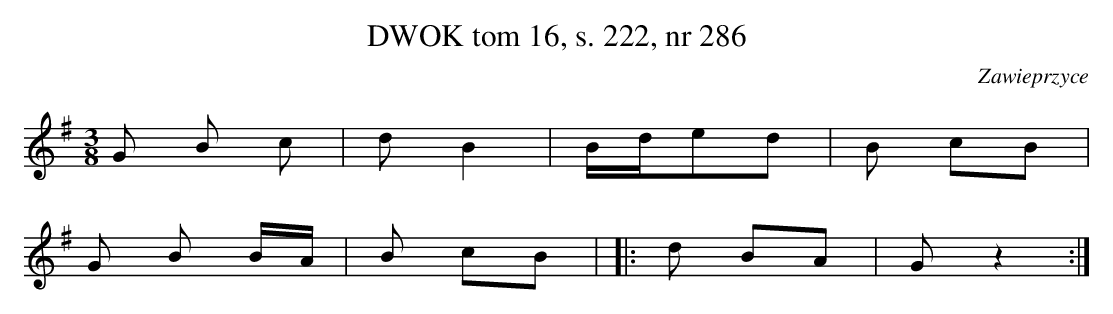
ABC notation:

X:1
T: DWOK tom 16, s. 222, nr 286
O: Zawieprzyce
L: 1/16
M: 3/8
K: G
G2 B2 c2 | d2 B4 | Bde2d2 | B2 c2B2 |
G2 B2 BA | B2 c2B2 |\
|:d2 B2A2 | G2 z4 :|
